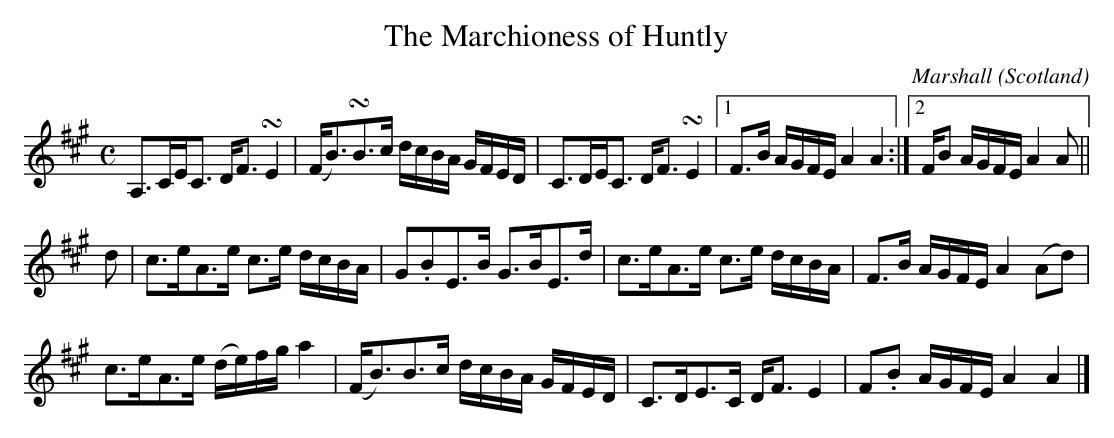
X:1
U:~=!turn!
T:The Marchioness of Huntly
C:Marshall
O:Scotland
M:C
L:1/8
K:A
A,>CE<C D<F ~E2 | (F<B)~B>c d/2c/2B/2A/2 G/2F/2E/2D/2 | C>DE<C D<F ~E2 | [1 F>B A/2G/2F/2E/2 A2 A2 :| [2 F/B A/2G/2F/2E/2 A2 A ||
d | c>eA>e c>e d/2c/2B/2A/2 | G.BE>B G>BE>d | c>eA>e c>e d/2c/2B/2A/2 | F>B A/2G/2F/2E/2 A2 (Ad) |
c>eA>e (d/2e/2)f/2g/2 a2 | (F<B)B>c d/2c/2B/2A/2 G/2F/2E/2D/2 | C>DE>C D<F E2 | F.B A/2G/2F/2E/2 A2 A2 |]
